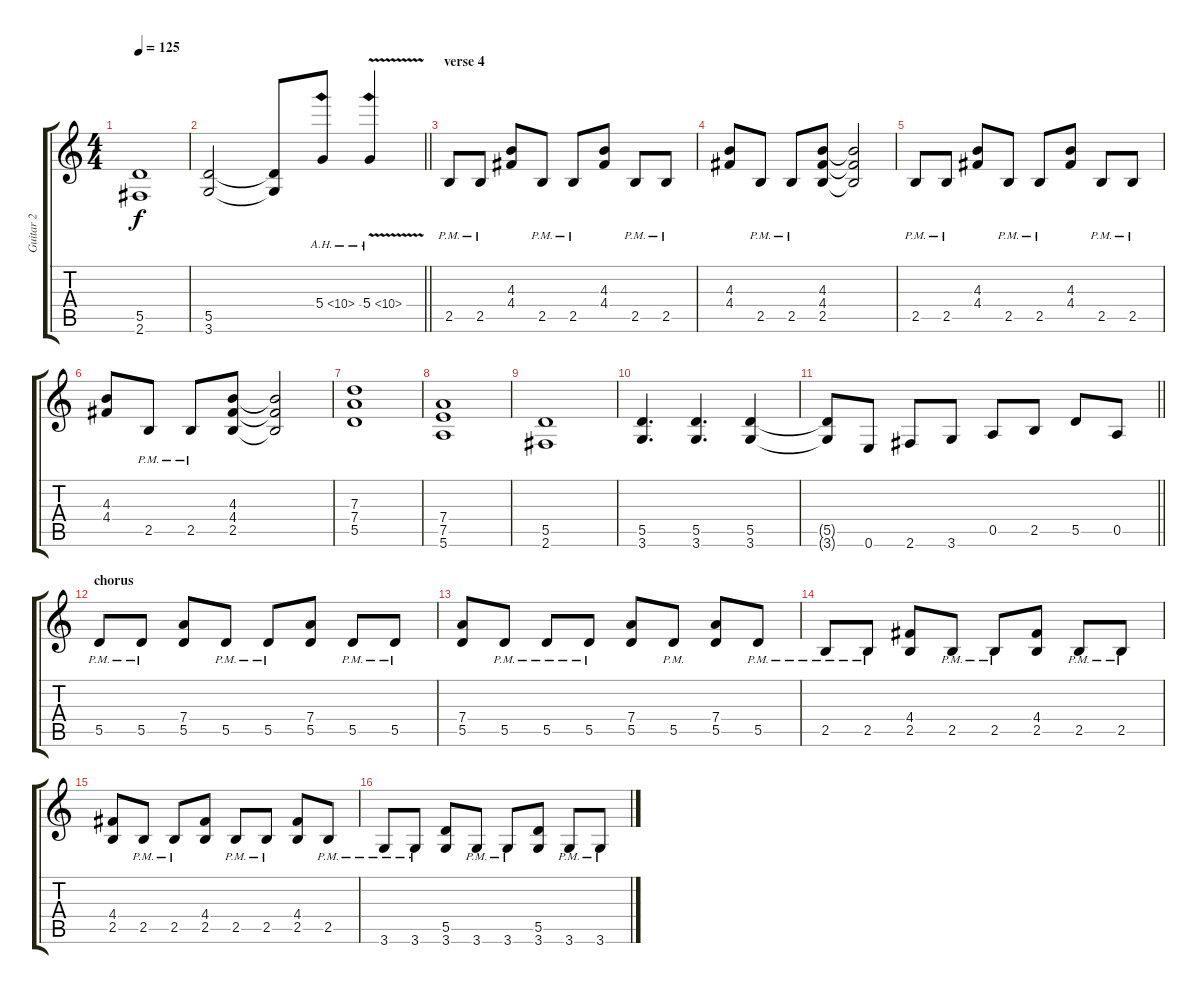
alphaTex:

\track ("Guitar 2" "Guitar 2") {instrument distortionguitar}
\staff {score tabs}
\tuning (E4 B3 G3 D3 A2 E2) {hide}
\ts (4 4)
\tempo 125
\clef g2
\ks c
(5.5 2.6).1{dy f} |
\barLineRight lightlight
(5.5 3.6).2 (5.5{t} 3.6{t}).8 5.4{ah 5}.8 5.4{ah 5 v}.4 |
\section ("" "verse 4")
2.5{pm}.8 2.5{pm}.8 (4.3 4.4).8 2.5{pm}.8 2.5{pm}.8 (4.3 4.4).8 2.5{pm}.8 2.5{pm}.8 |
(4.3 4.4).8 2.5{pm}.8 2.5{pm}.8 (4.3 4.4 2.5).8 (4.3{t} 4.4{t} 2.5{t}).2 |
2.5{pm}.8 2.5{pm}.8 (4.3 4.4).8 2.5{pm}.8 2.5{pm}.8 (4.3 4.4).8 2.5{pm}.8 2.5{pm}.8 |
(4.3 4.4).8 2.5{pm}.8 2.5{pm}.8 (4.3 4.4 2.5).8 (4.3{t} 4.4{t} 2.5{t}).2 |
(7.3 7.4 5.5).1 |
(7.4 7.5 5.6).1 |
(5.5 2.6).1 |
(5.5 3.6).4{d} (5.5 3.6).4{d} (5.5 3.6).4 |
\barLineRight lightlight
(5.5{t} 3.6{t}).8 0.6.8 2.6.8 3.6.8 0.5.8 2.5.8 5.5.8 0.5.8 |
\section ("" "chorus")
5.5{pm}.8 5.5{pm}.8 (7.4 5.5).8 5.5{pm}.8 5.5{pm}.8 (7.4 5.5).8 5.5{pm}.8 5.5{pm}.8 |
(7.4 5.5).8 5.5{pm}.8 5.5{pm}.8 5.5{pm}.8 (7.4 5.5).8 5.5{pm}.8 (7.4 5.5).8 5.5{pm}.8 |
2.5{pm}.8 2.5{pm}.8 (4.4 2.5).8 2.5{pm}.8 2.5{pm}.8 (4.4 2.5).8 2.5{pm}.8 2.5{pm}.8 |
(4.4 2.5).8 2.5{pm}.8 2.5{pm}.8 (4.4 2.5).8 2.5{pm}.8 2.5{pm}.8 (4.4 2.5).8 2.5{pm}.8 |
3.6{pm}.8 3.6{pm}.8 (5.5 3.6).8 3.6{pm}.8 3.6{pm}.8 (5.5 3.6).8 3.6{pm}.8 3.6{pm}.8
